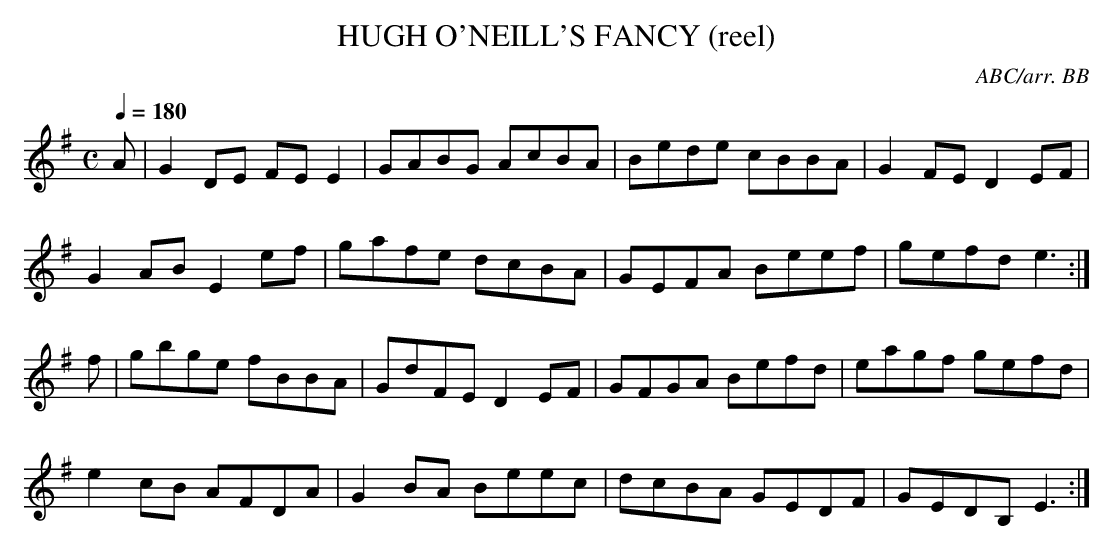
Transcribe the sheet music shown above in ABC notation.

X:1
T:HUGH O'NEILL'S FANCY (reel)
Q:1/4=180
C:ABC/arr. BB
M:C
L:1/8
K:Em
A|G2DE FEE2|GABG AcBA|Bede cBBA|G2FE D2EF|
G2AB E2ef|gafe dcBA|GEFA Beef|gefd e3 :|
f|gbge fBBA|GdFE D2EF|GFGA Befd|eagf gefd|
e2cB AFDA|G2BA Beec|dcBA GEDF|GEDB, E3 :|
